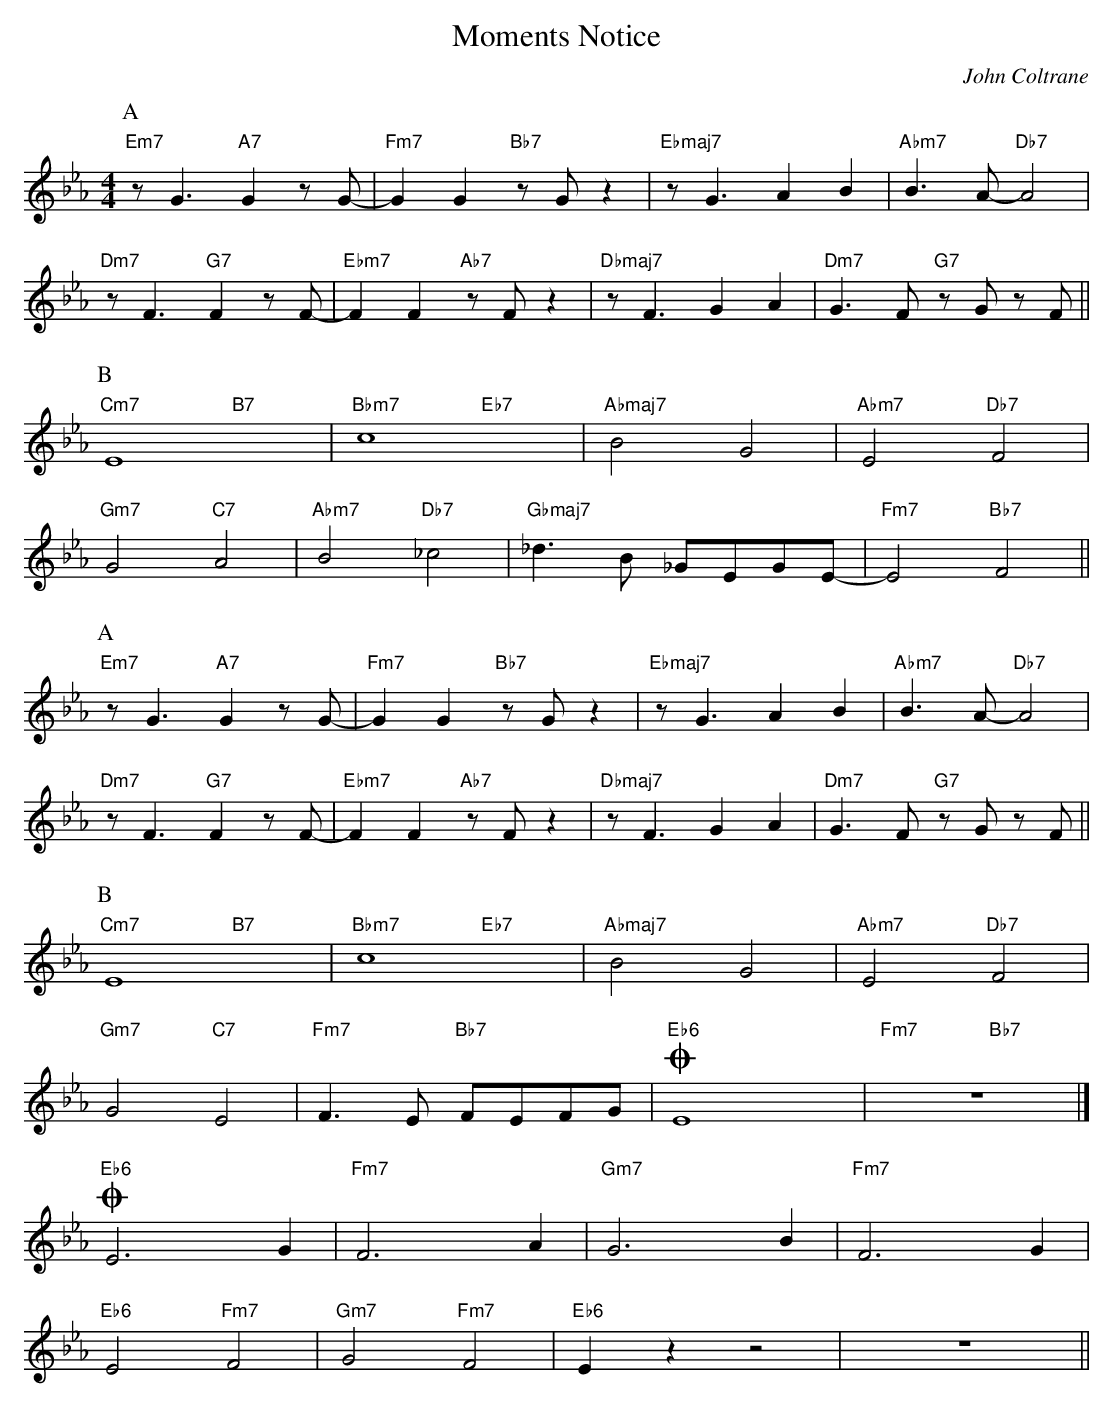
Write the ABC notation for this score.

X:1
T:Moments Notice
C:John Coltrane
M:4/4
L:1/4
%%staves (chords melody)
K:Eb
P:A
V:chords
"Em7"x2 "A7"x2 | "Fm7"x2 "Bb7"x2 | "Ebmaj7"x2 x2 | "Abm7"x2 "Db7"x2 |
"Dm7"x2 "G7"x2 | "Ebm7"x2 "Ab7"x2 | "Dbmaj7"x2 x2 | "Dm7"x2 "G7"x2 ||
V:melody
z<GGz/G/- | GG z/G/z | z<GAB | B>A-A2 |
z<FFz/F/- | FF z/F/z | z<FGA | G>F z/G/ z/F/ ||
P:B
V:chords
"Cm7"x2 "B7"x2 | "Bbm7"x2 "Eb7"x2 | "Abmaj7"x2 x2 | "Abm7"x2 "Db7"x2 |
"Gm7"x2 "C7"x2 | "Abm7"x2 "Db7"x2 | "Gbmaj7"x2 x2 | "Fm7"x2 "Bb7"x2 ||
V:melody
E4 | c4 | B2G2 | E2F2 |
G2A2 | B2_c2 | _d>B _G/E/G/E/- | E2F2 ||
P:A
V:chords
"Em7"x2 "A7"x2 | "Fm7"x2 "Bb7"x2 | "Ebmaj7"x2 x2 | "Abm7"x2 "Db7"x2 |
"Dm7"x2 "G7"x2 | "Ebm7"x2 "Ab7"x2 | "Dbmaj7"x2 x2 | "Dm7"x2 "G7"x2 ||
V:melody
z<GGz/G/- | GG z/G/z | z<GAB | B>A-A2 |
z<FFz/F/- | FF z/F/z | z<FGA | G>F z/G/ z/F/ ||
P:B
V:chords
"Cm7"x2 "B7"x2 | "Bbm7"x2 "Eb7"x2 | "Abmaj7"x2 x2 | "Abm7"x2 "Db7"x2 |
"Gm7"x2 "C7"x2 | "Fm7"x2 "Bb7"x2 | "Eb6"x2 x2 | "Fm7"x2 "Bb7"x2 |]
V:melody
E4 | c4 | B2G2 | E2F2 |
G2E2 | F>E F/E/F/G/ | !coda!E4 | z4 |]
V:chords
"Eb6"x2 x2 | "Fm7"x2 x2 | "Gm7"x2 x2 | "Fm7"x2 x2 |
"Eb6"x2 "Fm7"x2 | "Gm7"x2 "Fm7"x2 | "Eb6"x2 x2 | x2 x2 ||
V:melody
!coda!E3G | F3A | G3B | F3G |
E2F2 | G2F2 | Ezz2 | z4 ||
